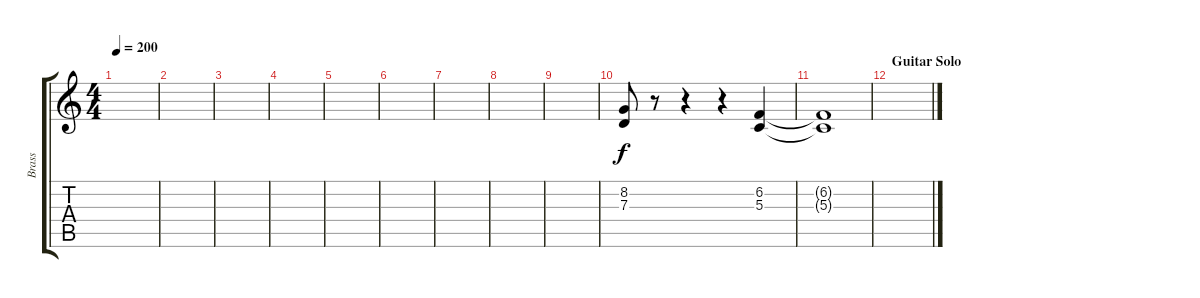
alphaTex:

\track ("Brass" "Brass") {instrument trumpet}
\staff {score tabs}
\tuning (E4 B3 G3 D3 A2 E2) {hide}
\ts (4 4)
\tempo 200
\clef g2
\ks c
|
|
|
|
|
|
|
|
|
(8.2 7.3).8 r.8 r.4 r.4 (6.2 5.3).4 |
(6.2{t} 5.3{t}).1 |
\section ("" "Guitar Solo")
